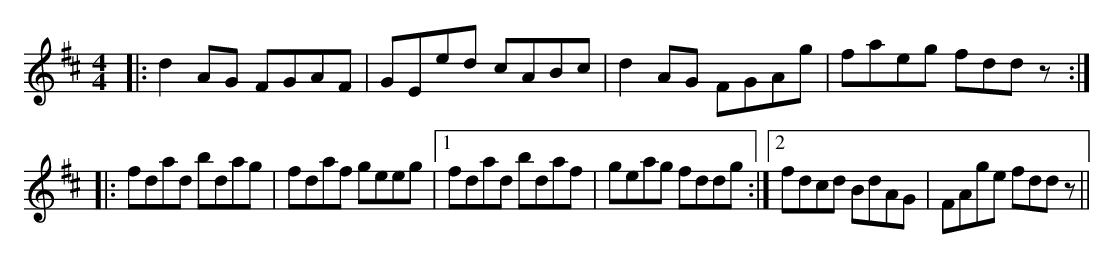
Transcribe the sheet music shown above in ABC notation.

X:1
M:4/4
K:D
|:d2 AG FGAF|GEed cABc|d2 AG FGAg|faeg fddz:|
|:fdad bdag|fdaf geeg|1 fdad bdaf|geag fddg:|2 fdcd BdAG|FAge fddz||
